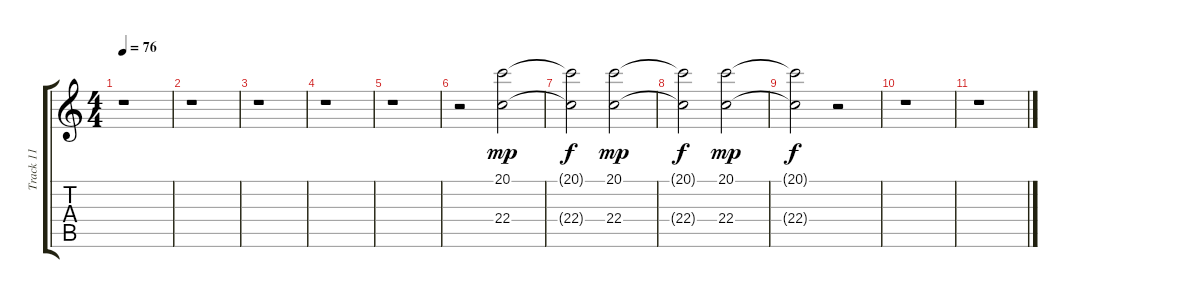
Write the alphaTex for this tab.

\track ("Track 11" "Track 11") {instrument stringensemble1}
\staff {score tabs}
\tuning (E4 B3 G3 D3 A2 E2) {hide}
\ts (4 4)
\tempo 76
\clef g2
\ks c
r.1{dy f} |
r.1 |
r.1 |
r.1 |
r.1 |
r.2 (20.1 22.4).2{dy mp} |
(20.1{t} 22.4{t}).2{dy f} (20.1 22.4).2{dy mp} |
(20.1{t} 22.4{t}).2{dy f} (20.1 22.4).2{dy mp} |
(20.1{t} 22.4{t}).2{dy f} r.2 |
r.1 |
r.1
